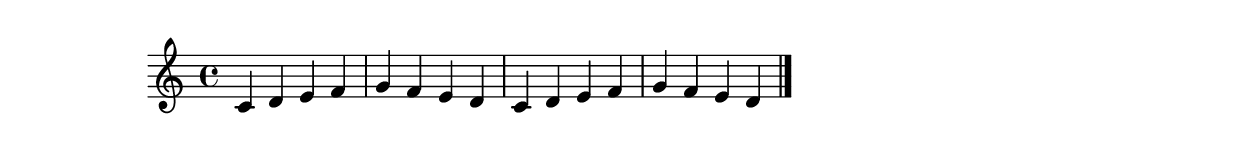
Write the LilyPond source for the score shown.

%% Do not edit this file; it is auto-generated from LSR http://lsr.dsi.unimi.it
%% This file is in the public domain.
\version "2.12.3"

\header {
  lsrtags = "staff-notation"

  texidoc = "
'Tick' bar lines are often used in music where the bar line is used
only for coordination and is not meant to imply any rhythmic stress.

"
  doctitle = "Tick bar lines"
} % begin verbatim

\relative c' {
  \set Score.defaultBarType = #"'"
  c4 d e f
  g4 f e d
  c4 d e f
  g4 f e d
  \bar "|."
}
